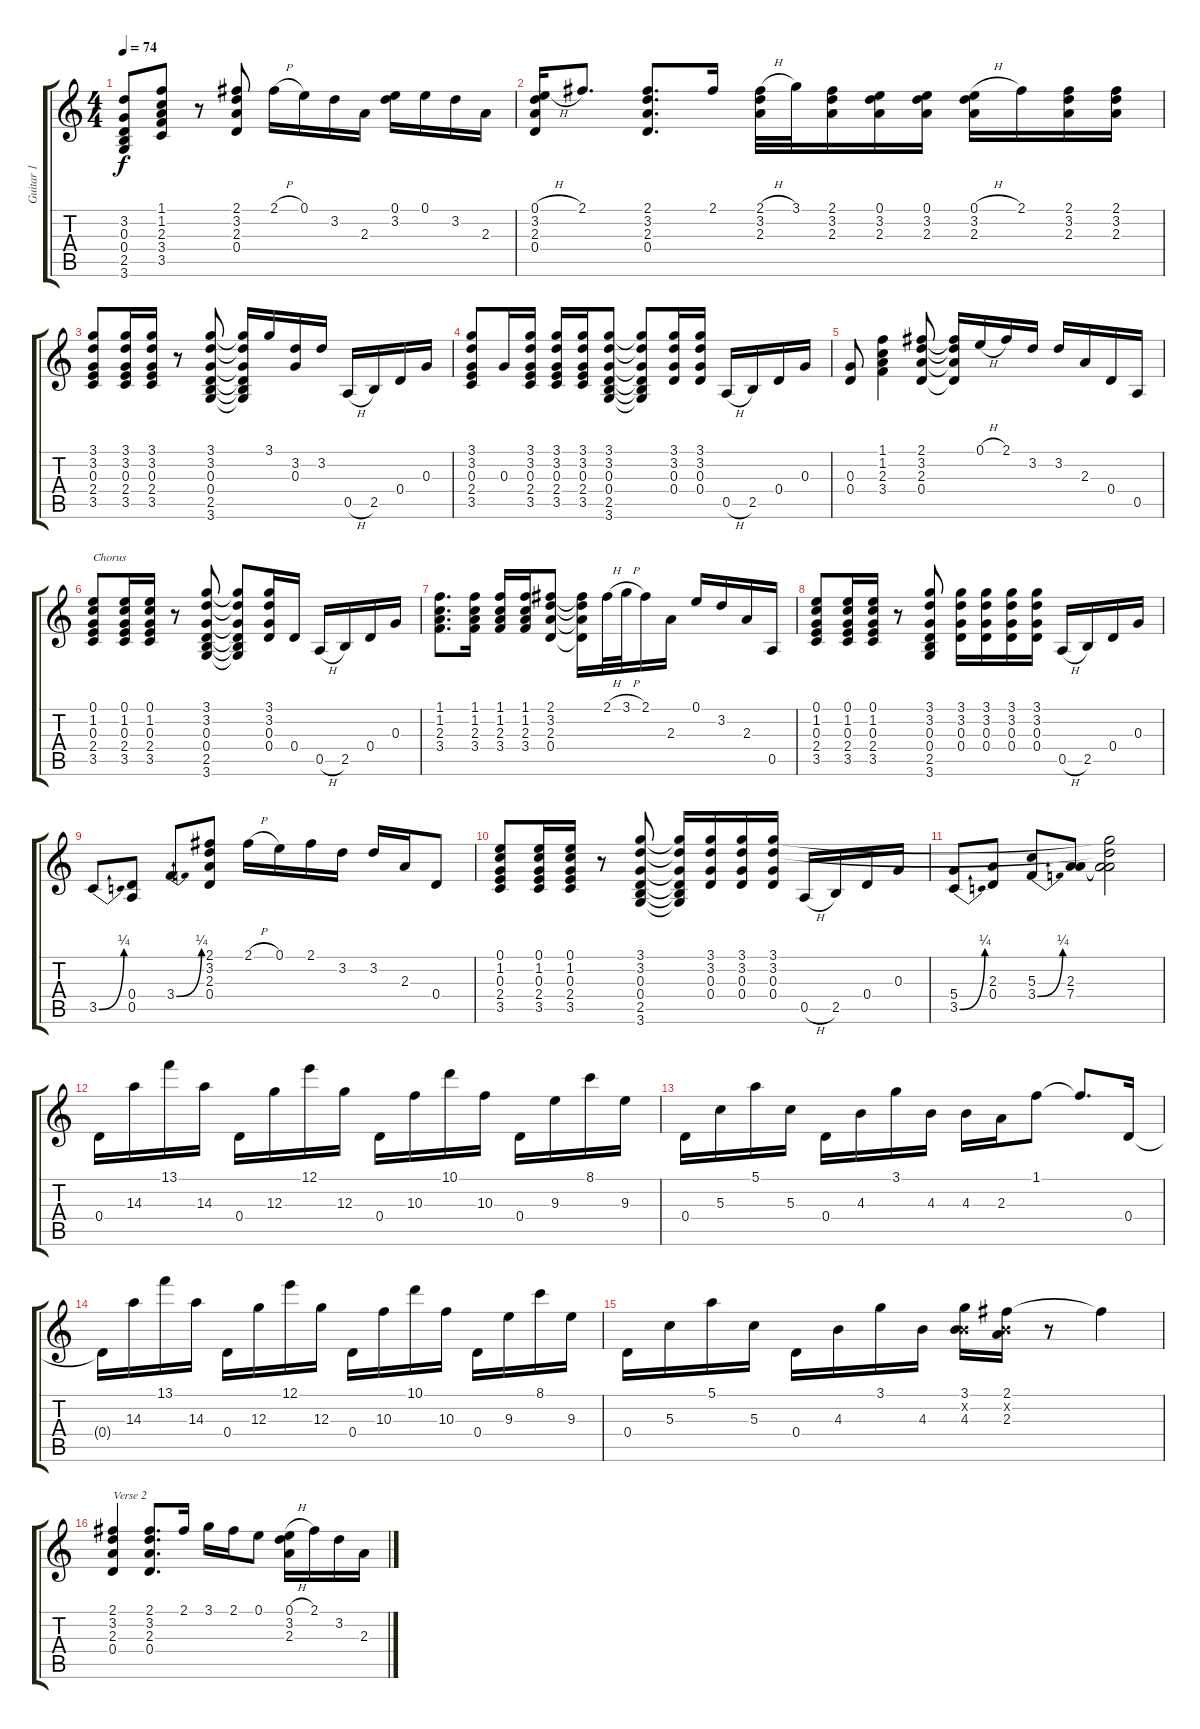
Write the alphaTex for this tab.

\track ("Guitar 1" "Guitar 1") {instrument acousticguitarsteel}
\staff {score tabs}
\tuning (E4 B3 G3 D3 A2 E2) {hide}
\ts (4 4)
\tempo 74
\clef g2
\ks c
(3.2 0.3 0.4 2.5 3.6).8{dy f} (1.1 1.2 2.3 3.4 3.5).8 r.8 (2.1 3.2 2.3 0.4).8 2.1{h}.16 0.1.16 3.2.16 2.3.16 (0.1 3.2).16 0.1.16 3.2.16 2.3.16 |
(0.1{h} 3.2 2.3 0.4).16 2.1.8{d} (2.1 3.2 2.3 0.4).8{d} 2.1.16 (2.1{h} 3.2 2.3).32 3.1.32 (2.1 3.2 2.3).16 (0.1 3.2 2.3).16 (0.1 3.2 2.3).16 (0.1{h} 3.2 2.3).16 2.1.16 (2.1 3.2 2.3).16 (2.1 3.2 2.3).16 |
(3.1 3.2 0.3 2.4 3.5).8 (3.1 3.2 0.3 2.4 3.5).16 (3.1 3.2 0.3 2.4 3.5).16 r.8 (3.1 3.2 0.3 0.4 2.5 3.6).8 (3.1{t} 3.2{t} 0.3{t} 0.4{t} 2.5{t} 3.6{t}).16 3.1.16 (3.2 0.3).16 3.2.16 0.5{h}.16 2.5.16 0.4.16 0.3.16 |
(3.1 3.2 0.3 2.4 3.5).8 0.3.16 (3.1 3.2 0.3 2.4 3.5).16 (3.1 3.2 0.3 2.4 3.5).16 (3.1 3.2 0.3 2.4 3.5).16 (3.1 3.2 0.3 0.4 2.5 3.6).8 (3.1{t} 3.2{t} 0.3{t} 0.4{t} 2.5{t} 3.6{t}).8 (3.1 3.2 0.3 0.4).16 (3.1 3.2 0.3 0.4).16 0.5{h}.16 2.5.16 0.4.16 0.3.16 |
(0.3 0.4).8 (1.1 1.2 2.3 3.4).4 (2.1 3.2 2.3 0.4).8 (2.1{t} 3.2{t} 2.3{t} 0.4{t}).16 0.1{h}.16 2.1.16 3.2.16 3.2.16 2.3.16 0.4.16 0.5.16 |
(0.1 1.2 0.3 2.4 3.5).8{txt "Chorus"} (0.1 1.2 0.3 2.4 3.5).16 (0.1 1.2 0.3 2.4 3.5).16 r.8 (3.1 3.2 0.3 0.4 2.5 3.6).8 (3.1{t} 3.2{t} 0.3{t} 0.4{t} 2.5{t} 3.6{t}).8 (3.1 3.2 0.3 0.4).16 0.4.16 0.5{h}.16 2.5.16 0.4.16 0.3.16 |
(1.1 1.2 2.3 3.4).8{d} (1.1 1.2 2.3 3.4).16 (1.1 1.2 2.3 3.4).16 (1.1 1.2 2.3 3.4).16 (2.1 3.2 2.3 0.4).8 (2.1{t} 3.2{t} 2.3{t} 0.4{t}).16 2.1{h}.32 3.1{h}.32 2.1.16 2.3.16 0.1.16 3.2.16 2.3.16 0.5.16 |
(0.1 1.2 0.3 2.4 3.5).8 (0.1 1.2 0.3 2.4 3.5).16 (0.1 1.2 0.3 2.4 3.5).16 r.8 (3.1 3.2 0.3 0.4 2.5 3.6).8 (3.1 3.2 0.3 0.4).16 (3.1 3.2 0.3 0.4).16 (3.1 3.2 0.3 0.4).16 (3.1 3.2 0.3 0.4).16 0.5{h}.16 2.5.16 0.4.16 0.3.16 |
3.5{be (bend 0 0 60 1)}.8 (0.4 0.5).8 3.4{be (bend 0 0 60 1)}.8 (2.1 3.2 2.3 0.4).8 2.1{h}.16 0.1.16 2.1.16 3.2.16 3.2.16 2.3.16 0.4.8 |
(0.1 1.2 0.3 2.4 3.5).8 (0.1 1.2 0.3 2.4 3.5).16 (0.1 1.2 0.3 2.4 3.5).16 r.8 (3.1 3.2 0.3 0.4 2.5 3.6).8 (3.1{t} 3.2{t} 0.3{t} 0.4{t} 2.5{t} 3.6{t}).16 (3.1 3.2 0.3 0.4).16 (3.1 3.2 0.3 0.4).16 (3.1 3.2 0.3 0.4).16 0.5{h}.16 2.5.16 0.4.16 0.3.16 |
(5.4 3.5{be (bend 0 0 60 1)}).8 (2.3 0.4).8 (5.3 3.4{be (bend 0 0 60 1)}).8 (2.3 7.4).8 (3.1{t} 3.2{t} 2.3{t} 7.4{t}).2 |
0.4.16 14.3.16 13.1.16 14.3.16 0.4.16 12.3.16 12.1.16 12.3.16 0.4.16 10.3.16 10.1.16 10.3.16 0.4.16 9.3.16 8.1.16 9.3.16 |
0.4.16 5.3.16 5.1.16 5.3.16 0.4.16 4.3.16 3.1.16 4.3.16 4.3.16 2.3.16 1.1.8 1.1{t}.8{d} 0.4.16 |
0.4{t}.16 14.3.16 13.1.16 14.3.16 0.4.16 12.3.16 12.1.16 12.3.16 0.4.16 10.3.16 10.1.16 10.3.16 0.4.16 9.3.16 8.1.16 9.3.16 |
0.4.16 5.3.16 5.1.16 5.3.16 0.4.16 4.3.16 3.1.16 4.3.16 (3.1 0.2{x} 4.3).16 (2.1 0.2{x} 2.3).16 r.8 2.1{t}.4 |
(2.1 3.2 2.3 0.4).4{txt "Verse 2"} (2.1 3.2 2.3 0.4).8{d} 2.1.16 3.1.16 2.1.16 0.1.8 (0.1{h} 3.2 2.3).16 2.1.16 3.2.16 2.3.16
